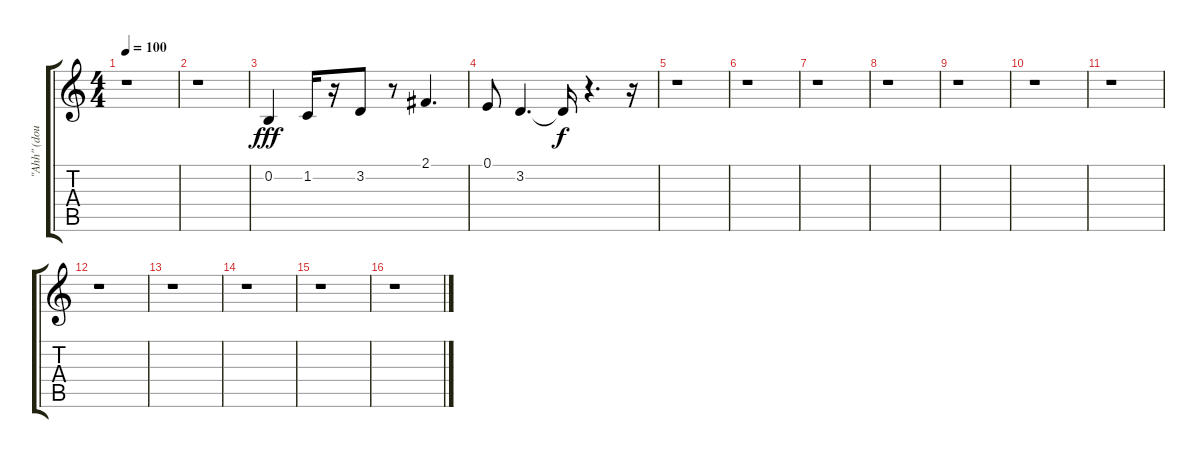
\track ("\"Ahh\" (double)" "\"Ahh\" (dou") {instrument synthvoice}
\staff {score tabs}
\tuning (E4 B3 G3 D3 A2 E2) {hide}
\ts (4 4)
\tempo 100
\clef g2
\ks c
r.1{dy f} |
r.1 |
0.2.4{dy fff} 1.2.16 r.16 3.2.8 r.8 2.1.4{d} |
0.1.8 3.2.4{d} 3.2{t}.16{dy f} r.4{d} r.16 |
r.1 |
r.1 |
r.1 |
r.1 |
r.1 |
r.1 |
r.1 |
r.1 |
r.1 |
r.1 |
r.1 |
r.1
